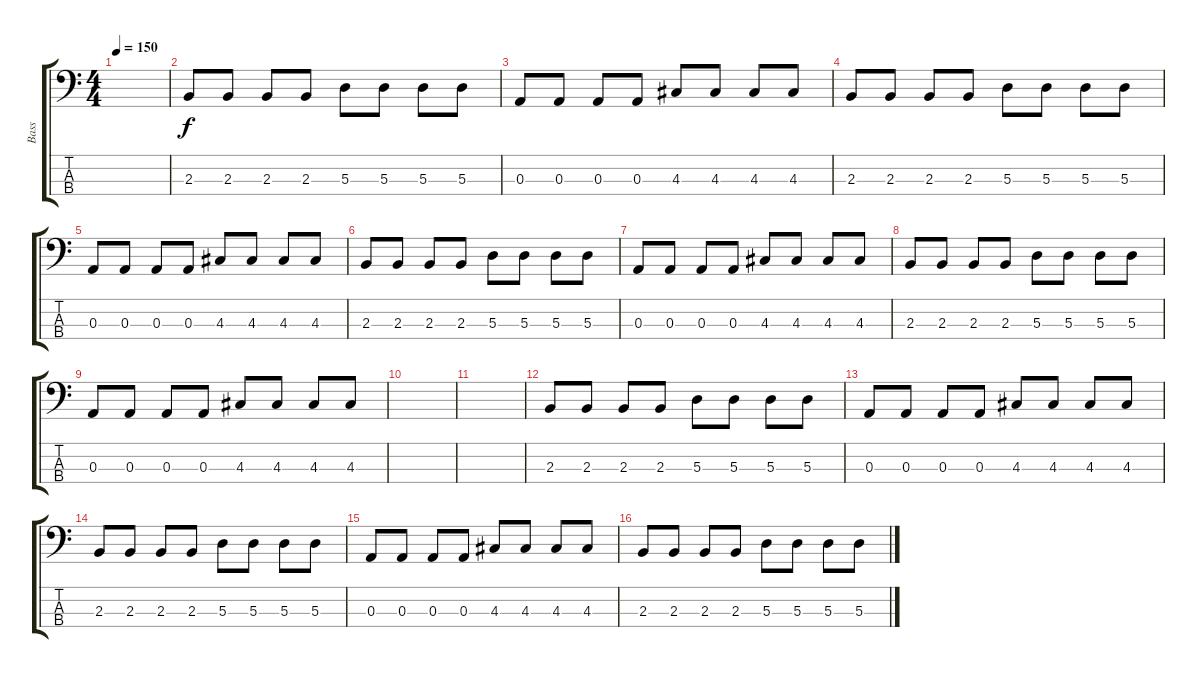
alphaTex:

\track ("Bass" "Bass") {instrument electricbasspick}
\staff {score tabs}
\tuning (G2 D2 A1 E1) {hide}
\ts (4 4)
\tempo 150
\clef f4
\ks c
|
2.3.8 2.3.8 2.3.8 2.3.8 5.3.8 5.3.8 5.3.8 5.3.8 |
0.3.8 0.3.8 0.3.8 0.3.8 4.3.8 4.3.8 4.3.8 4.3.8 |
2.3.8 2.3.8 2.3.8 2.3.8 5.3.8 5.3.8 5.3.8 5.3.8 |
0.3.8 0.3.8 0.3.8 0.3.8 4.3.8 4.3.8 4.3.8 4.3.8 |
2.3.8 2.3.8 2.3.8 2.3.8 5.3.8 5.3.8 5.3.8 5.3.8 |
0.3.8 0.3.8 0.3.8 0.3.8 4.3.8 4.3.8 4.3.8 4.3.8 |
2.3.8 2.3.8 2.3.8 2.3.8 5.3.8 5.3.8 5.3.8 5.3.8 |
0.3.8 0.3.8 0.3.8 0.3.8 4.3.8 4.3.8 4.3.8 4.3.8 |
|
|
2.3.8 2.3.8 2.3.8 2.3.8 5.3.8 5.3.8 5.3.8 5.3.8 |
0.3.8 0.3.8 0.3.8 0.3.8 4.3.8 4.3.8 4.3.8 4.3.8 |
2.3.8 2.3.8 2.3.8 2.3.8 5.3.8 5.3.8 5.3.8 5.3.8 |
0.3.8 0.3.8 0.3.8 0.3.8 4.3.8 4.3.8 4.3.8 4.3.8 |
2.3.8 2.3.8 2.3.8 2.3.8 5.3.8 5.3.8 5.3.8 5.3.8
